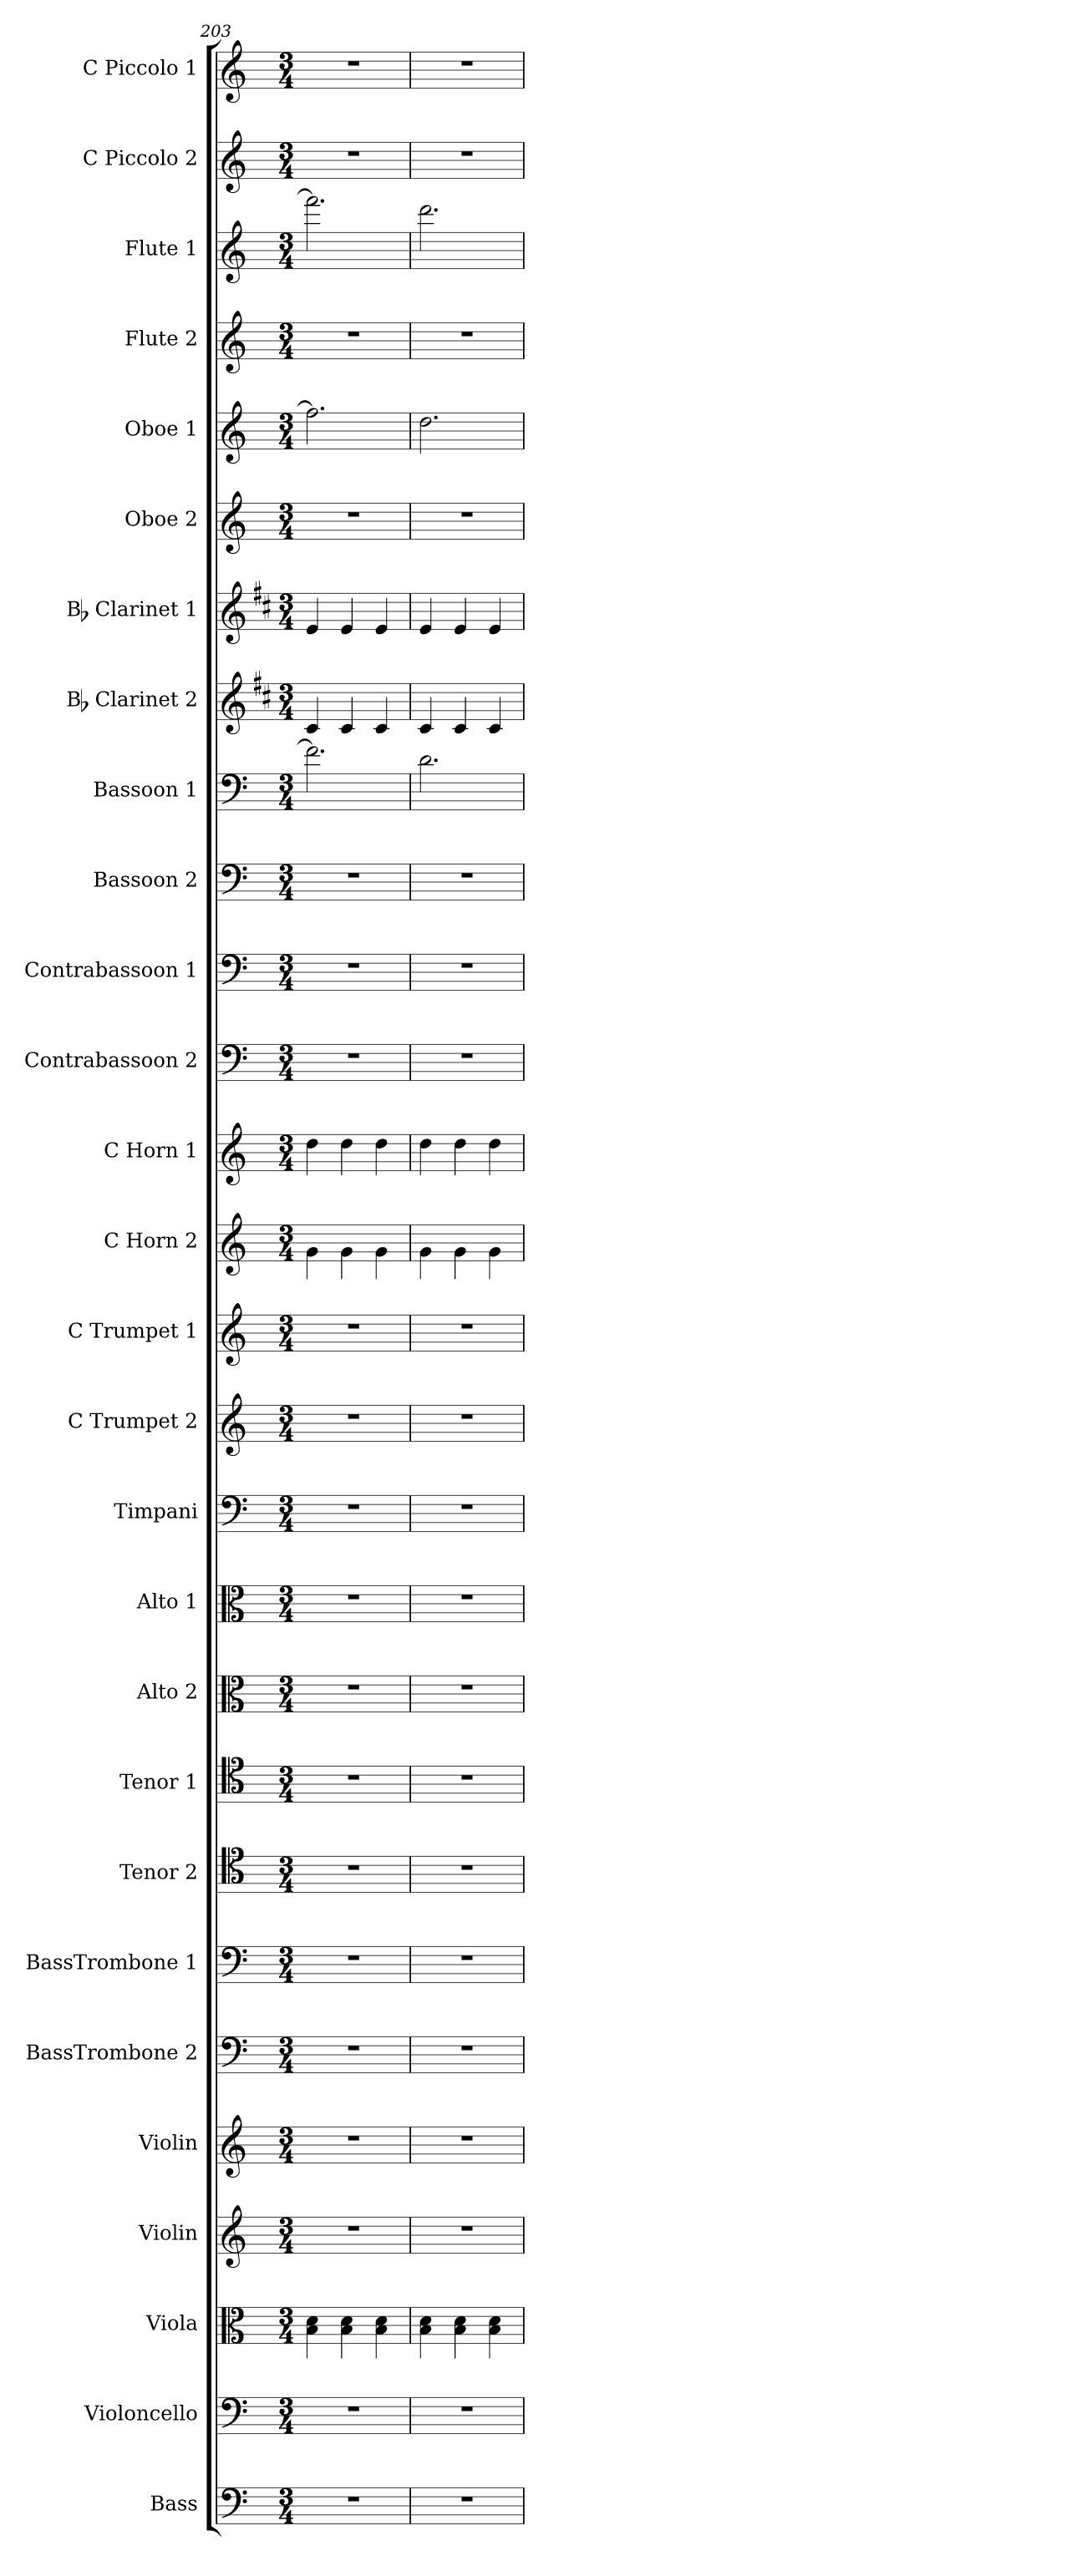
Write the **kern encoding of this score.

**kern	**kern	**kern	**kern	**kern	**kern	**kern	**kern	**kern	**kern	**kern	**kern	**kern	**kern	**kern	**kern	**kern	**kern	**kern	**kern	**kern	**kern	**kern	**kern	**kern	**kern	**kern	**kern
*part28	*part27	*part26	*part25	*part24	*part23	*part22	*part21	*part20	*part19	*part18	*part17	*part16	*part15	*part14	*part13	*part12	*part11	*part10	*part9	*part8	*part7	*part6	*part5	*part4	*part3	*part2	*part1
*staff28	*staff27	*staff26	*staff25	*staff24	*staff23	*staff22	*staff21	*staff20	*staff19	*staff18	*staff17	*staff16	*staff15	*staff14	*staff13	*staff12	*staff11	*staff10	*staff9	*staff8	*staff7	*staff6	*staff5	*staff4	*staff3	*staff2	*staff1
*I"Bass	*I"Violoncello	*I"Viola	*I"Violin	*I"Violin	*I"BassTrombone 2	*I"BassTrombone 1	*I"Tenor 2	*I"Tenor 1	*I"Alto 2	*I"Alto 1	*I"Timpani	*I"C Trumpet 2	*I"C Trumpet 1	*I"C Horn 2	*I"C Horn 1	*I"Contrabassoon 2	*I"Contrabassoon 1	*I"Bassoon 2	*I"Bassoon 1	*I"Bb Clarinet 2	*I"Bb Clarinet 1	*I"Oboe 2	*I"Oboe 1	*I"Flute 2	*I"Flute 1	*I"C Piccolo 2	*I"C Piccolo 1
*I'B	*I'Vc	*I'Vla	*I'Vln	*I'Vln	*I'BTrb 2	*I'BTrb 1	*I'T 2	*I'T 1	*I'A 2	*I'A 1	*I'Timp	*I'Tpt 2	*I'Tpt 1	*I'Hn 2	*I'Hn 1	*I'C Bsn 2	*I'C Bsn 1	*I'Bsn 2	*I'Bsn 1	*I'Cl 2	*I'Cl 1	*I'Ob 2	*I'Ob 1	*I'Fl 2	*I'Fl 1	*I'Picc 2	*I'Picc 1
*clefF4	*clefF4	*clefC3	*clefG2	*clefG2	*clefF4	*clefF4	*clefC4	*clefC4	*clefC3	*clefC3	*clefF4	*clefG2	*clefG2	*clefG2	*clefG2	*clefF4	*clefF4	*clefF4	*clefF4	*clefG2	*clefG2	*clefG2	*clefG2	*clefG2	*clefG2	*clefG2	*clefG2
*ITrd7c12	*	*	*	*	*	*	*	*	*	*	*	*	*	*ITrd7c12	*ITrd7c12	*ITrd7c12	*ITrd7c12	*	*	*ITrd1c2	*ITrd1c2	*	*	*	*	*ITrd-7c-12	*ITrd-7c-12
*k[]	*k[]	*k[]	*k[]	*k[]	*k[]	*k[]	*k[]	*k[]	*k[]	*k[]	*k[]	*k[]	*k[]	*k[]	*k[]	*k[]	*k[]	*k[]	*k[]	*k[]	*k[]	*k[]	*k[]	*k[]	*k[]	*k[]	*k[]
*M3/4	*M3/4	*M3/4	*M3/4	*M3/4	*M3/4	*M3/4	*M3/4	*M3/4	*M3/4	*M3/4	*M3/4	*M3/4	*M3/4	*M3/4	*M3/4	*M3/4	*M3/4	*M3/4	*M3/4	*M3/4	*M3/4	*M3/4	*M3/4	*M3/4	*M3/4	*M3/4	*M3/4
=203	=203	=203	=203	=203	=203	=203	=203	=203	=203	=203	=203	=203	=203	=203	=203	=203	=203	=203	=203	=203	=203	=203	=203	=203	=203	=203	=203
2.r	2.r	4B\ 4d\	2.r	2.r	2.r	2.r	2.r	2.r	2.r	2.r	2.r	2.r	2.r	4G\	4d\	2.r	2.r	2.r	2.f]	4B/	4d/	2.r	2.ff]	2.r	2.fff]	2.r	2.r
.	.	4B\ 4d\	.	.	.	.	.	.	.	.	.	.	.	4G\	4d\	.	.	.	.	4B/	4d/	.	.	.	.	.	.
.	.	4B\ 4d\	.	.	.	.	.	.	.	.	.	.	.	4G\	4d\	.	.	.	.	4B/	4d/	.	.	.	.	.	.
=204	=204	=204	=204	=204	=204	=204	=204	=204	=204	=204	=204	=204	=204	=204	=204	=204	=204	=204	=204	=204	=204	=204	=204	=204	=204	=204	=204
2.r	2.r	4B\ 4d\	2.r	2.r	2.r	2.r	2.r	2.r	2.r	2.r	2.r	2.r	2.r	4G\	4d\	2.r	2.r	2.r	2.d	4B/	4d/	2.r	2.dd	2.r	2.ddd	2.r	2.r
.	.	4B\ 4d\	.	.	.	.	.	.	.	.	.	.	.	4G\	4d\	.	.	.	.	4B/	4d/	.	.	.	.	.	.
.	.	4B\ 4d\	.	.	.	.	.	.	.	.	.	.	.	4G\	4d\	.	.	.	.	4B/	4d/	.	.	.	.	.	.
=	=	=	=	=	=	=	=	=	=	=	=	=	=	=	=	=	=	=	=	=	=	=	=	=	=	=	=
*-	*-	*-	*-	*-	*-	*-	*-	*-	*-	*-	*-	*-	*-	*-	*-	*-	*-	*-	*-	*-	*-	*-	*-	*-	*-	*-	*-
